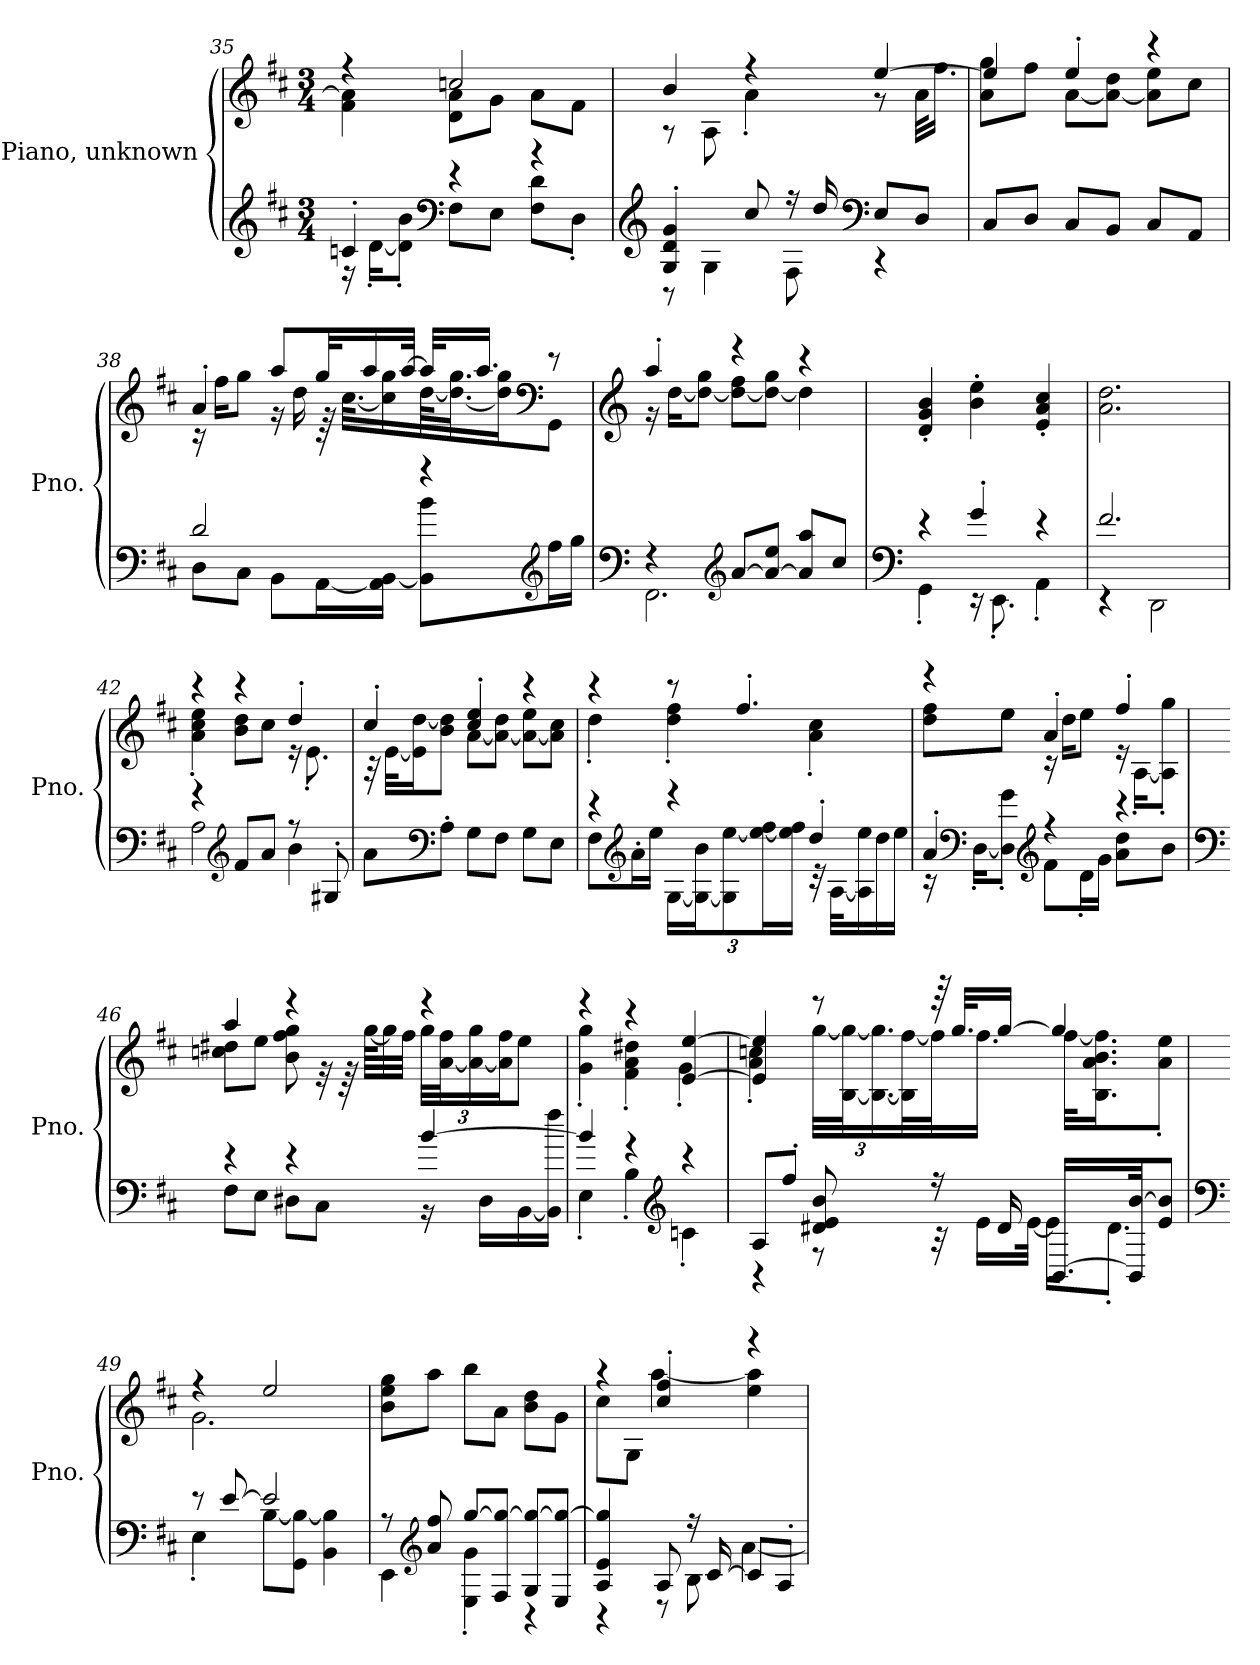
**kern	**kern
*part1	*part1
*staff2	*staff1
*I"Piano, unknown	*
*I'Pno.	*
*clefG2	*clefG2
*k[f#c#]	*k[f#c#]
*M3/4	*M3/4
=35	=35
*^	*^
4cn'/	16r	4r	4f#\ 4a\]
.	[16d'\KL	.	.
.	8d\]' 8b\'J	.	.
*clefF4	*	*	*
4r	8F#\L	2ccn/	8d\ 8a\L
.	8E\J	.	8g\J
4r	8F#\ 8d\L	.	8a\L
.	8D'\J	.	8f#\J
=36	=36	=36	=36
*clefG2	*	*	*
4G/' 4d/' 4g/'	8r	4b/	8r
.	4G\	.	8A\
8cc#/	.	4r	4a'\
16r	8F#\	.	.
16dd/	.	.	.
*clefF4	*	*	*
8E/L	4r	[4ee/	8r
8D/J	.	.	32a\KLL
.	.	.	16.ff#\JJ
*v	*v	*	*
=37	=37	=37
8C#/L	4ee/]	8a\ 8gg\L
8D/J	.	8ff#\J
8C#/L	4ee'/	[8a\L
8BB/J	.	8a\_ 8dd\J
8C#/L	4r	8a\] 8ee\L
8AA/J	.	8cc#\J
!!LO:PB:g=z	!!
=38	=38	=38
*^	*	*
2d/	8D\L	4a'/	16r
.	.	.	16ff#\KL
.	8C#\J	.	8gg\J
.	8BB\L	8aa/L	16r
.	.	.	16dd\
.	[16AA\L	32gg/KL	64r
.	.	.	[32.cc#\KLL
.	.	16aa/	.
.	16AA\] [16BB\JJ	.	16cc#\] 16gg\
.	.	[32aa/JJk	.
4r	8BB\] 8b\L	32aa/KLL]	[64dd\KL
.	.	.	32.dd\_ 32.gg\J
.	.	16.aa/JJ	.
.	.	.	16dd\] 16gg\J
*clefG2	*	*clefF4	*
.	16ff#\L	8r	8GG\J
.	16gg\JJ	.	.
=39	=39	=39	=39
*clefF4	*	*clefG2	*
4r	2.FF#\	4aa'/	16r
.	.	.	[16dd\KL
.	.	.	8dd\_ 8gg\J
*clefG2	*	*	*
[8a/L	.	4r	8dd\_ 8ff#\L
8a/_ 8ee/J	.	.	8dd\_ 8gg\J
8a/] 8aa/L	.	4r	4dd\]
8cc#/J	.	.	.
*	*	*v	*v
=40	=40	=40
*clefF4	*	*
4r	4GG'\	4d/' 4g/' 4b/'
4g'/	16r	4b\' 4ee\'
.	8.EE'\	.
4r	4AA'\	4e/' 4a/' 4cc#/'
=41	=41	=41
2.f#/	4r	2.a\ 2.dd\
.	2DD\	.
!!LO:LB:g=z
=42	=42	=42
*	*	*^
4r	2A\	4r	4a\' 4cc#\' 4ee\'
*clefG2	*	*	*
8f#/L	.	4r	8b\ 8dd\L
8a/J	.	.	8cc#\J
8r	4b\	4dd'/	16r
.	.	.	8.e'\
8G#X'/	.	.	.
*v	*v	*	*
=43	=43	=43
8a\L	4cc#'/	32r
.	.	[32e\KLL
.	.	16e\] [16dd\J
*clefF4	*	*
8A'\J	.	8b\ 8dd\]J
8G\L	4cc#/' 4ee/'	[8a\L
8F#\J	.	8a\_ 8dd\J
8G\L	4r	8a\_ 8ee\L
8E\J	.	8a\] 8cc#\J
=44	=44	=44
*^	*	*
4r	8F#\L	4r	4dd'\
*clefG2	*	*	*
.	16a'\L	.	.
.	16ee\JJ	.	.
*	*Xbrackettup	*	*
4r	[24G\LL	8r	4dd\' 4ff#\'
.	24G\_ 24b\J	.	.
.	12G\] [12ee\	.	.
.	.	4.ff#'/	.
.	24ee\_ 24ff#\L	.	.
.	24ee\] 24ff#\JJ	.	.
4dd'/	32r	.	4a\' 4cc#\'
.	[32A\KLL	.	.
.	16A\] 16ee\	.	.
.	16dd\	.	.
.	16ee\JJ	.	.
!!LO:LB:g=z	!!
=45	=45	=45	=45
4a'/	16r	4r	8dd\ 8ff#\L
*clefF4	*	*	*
.	[16D'\KL	.	.
.	8D\]' 8g\'J	.	8ee\J
*clefG2	*	*	*
4r	8f#\L	4a'/	16r
.	.	.	16dd\KL
.	16d'\L	.	8ee\J
.	16g\JJ	.	.
4r	8a\ 8dd\L	4ff#'/	16r
.	.	.	[16A'\KL
.	8b\J	.	8A\]' 8gg\'J
=46	=46	=46	=46
*clefF4	*	*	*
4r	8F#\L	4aa/	8ccn\ 8dd#X\L
.	8E\J	.	8ee\J
4r	8D#X\L	4r	8b\ 8ff#\ 8gg\
.	8C#\J	.	32r
.	.	.	64r
.	.	.	[64gg\KLLL
.	.	.	32gg\]
.	.	.	32ff#\JJJ
*	*	*	*Xbrackettup
[4b/	16r	4r	48gg\LLL
.	.	.	[48a\ 48ff#\J
.	.	.	24a\_ 24gg\
.	16D#\LL	.	.
.	.	.	24a\] 24ff#\J
.	[16BB\	.	8ee\J
.	16BB\] 16ff#\JJ	.	.
=47	=47	=47	=47
4b/]	4E'\	4r	4g\' 4gg\'
4r	4B'\	4r	4f#\' 4a\' 4dd#X\'
*clefG2	*	*	*
4r	4cn'\	[4e/ [4ee/	4g'\
!!LO:LB:g=z	!!
=48	=48	=48	=48
8A/L	4r	4e/] 4ee/]	4a\' 4ccn\'
8ff#'/J	.	.	.
8d#X/ 8e/ 8b/	8r	8r	[48gg\LLL
.	.	.	[48B\ 48gg\_J
.	.	.	24.B\_ 24.gg\]
.	.	.	48B\] [48ff#\L
16r	32r	64r	32ff#\J]
.	.	32.gg/KLL	.
.	16e\LL	.	16.ff#\JJ
16d#/	.	[16gg/JJ	.
.	[32e\JJk	.	.
[16.BB/LL	16e\KL]	4gg/]	[32ff#\KLL
.	.	.	16.B\ 16.a\ 16.b\ 16.ff#\]J
.	8.d#'\J	.	.
32BB/] [32b/JK	.	.	.
8e/ 8b/]J	.	.	8a\' 8ee\'J
=49	=49	=49	=49
*clefF4	*	*	*
8r	4E'\	4r	2.g\
[8e/	.	.	.
2e/]	[8B\L	2ee/	.
.	8GG\ 8B\_J	.	.
.	4BB\ 4B\]	.	.
*	*	*v	*v
=50	=50	=50
8r	4EE\	8b\ 8ee\ 8gg\L
*clefG2	*	*
8a/ 8ff#/	.	8aa\J
[8gg/L	4E\' 4g\'	8bb\L
8F#/ 8gg/_J	.	8a\J
8G/ 8gg/_L	4r	8b\ 8dd\L
8E/ 8gg/_J	.	8g\J
!!LO:LB:g=z
=51	=51	=51
*	*	*^
4A/ 4e/ 4gg/]	4r	4r	8cc#\L
.	.	.	8G\J
8A/	8r	4cc#/' 4ff#/'	[4aa\
16r	8B\	.	.
[16c#/	.	.	.
8c#/L]	[4a\	4r	4ee\ 4aa\]
8A'/J	.	.	.
*v	*v	*	*
*	*v	*v
=	=
*-	*-
